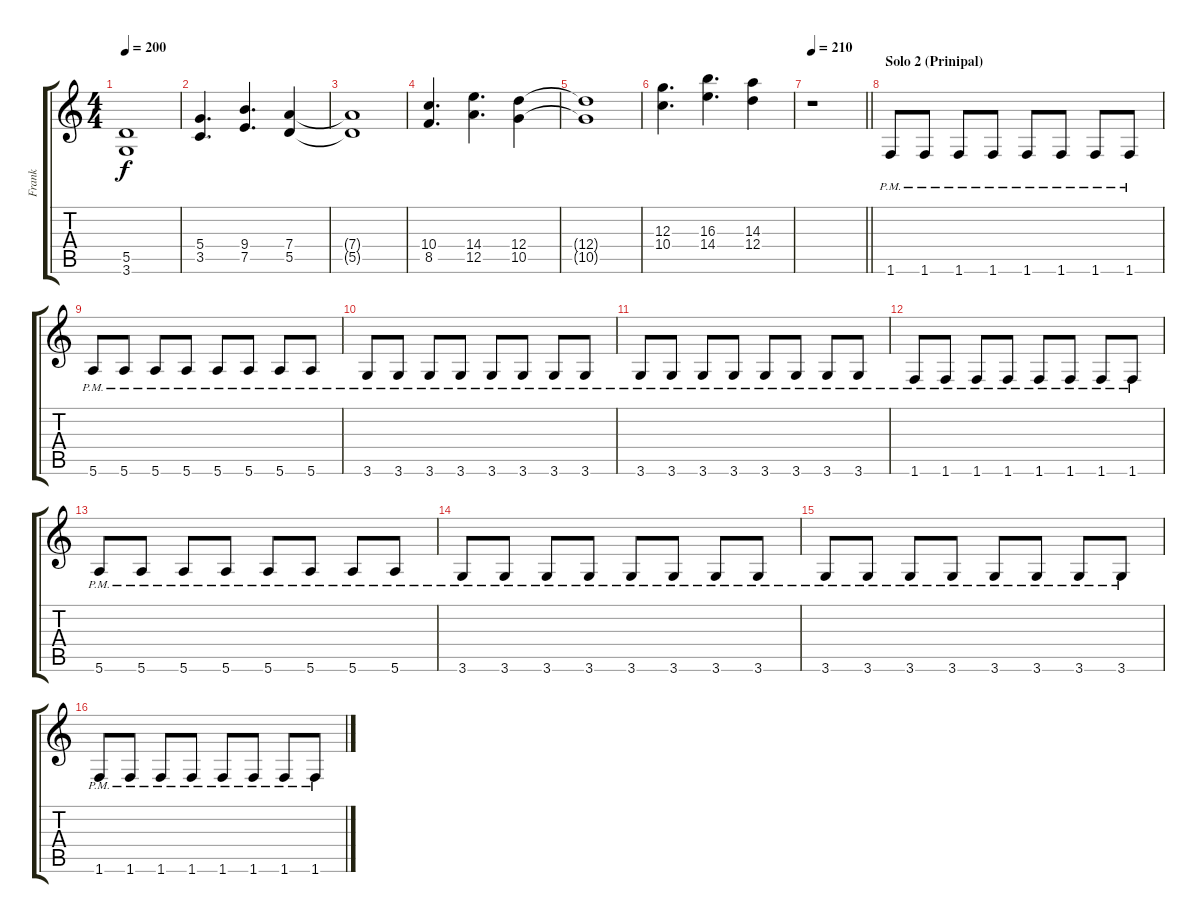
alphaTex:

\track ("Frank" "Frank") {instrument distortionguitar}
\staff {score tabs}
\tuning (E4 B3 G3 D3 A2 E2) {hide}
\ts (4 4)
\tempo 200
\clef g2
\ks c
(5.5{t} 3.6{t}).1{dy f} |
(5.4 3.5).4{d} (9.4 7.5).4{d} (7.4 5.5).4 |
(7.4{t} 5.5{t}).1 |
(10.4 8.5).4{d} (14.4 12.5).4{d} (12.4 10.5).4 |
(12.4{t} 10.5{t}).1 |
(12.3 10.4).4{d} (16.3 14.4).4{d} (14.3 12.4).4 |
\tempo 210
\barLineRight lightlight
r.1 |
\section ("" "Solo 2 (Prinipal)")
1.6{pm}.8 1.6{pm}.8 1.6{pm}.8 1.6{pm}.8 1.6{pm}.8 1.6{pm}.8 1.6{pm}.8 1.6{pm}.8 |
5.6{pm}.8 5.6{pm}.8 5.6{pm}.8 5.6{pm}.8 5.6{pm}.8 5.6{pm}.8 5.6{pm}.8 5.6{pm}.8 |
3.6{pm}.8 3.6{pm}.8 3.6{pm}.8 3.6{pm}.8 3.6{pm}.8 3.6{pm}.8 3.6{pm}.8 3.6{pm}.8 |
3.6{pm}.8 3.6{pm}.8 3.6{pm}.8 3.6{pm}.8 3.6{pm}.8 3.6{pm}.8 3.6{pm}.8 3.6{pm}.8 |
1.6{pm}.8 1.6{pm}.8 1.6{pm}.8 1.6{pm}.8 1.6{pm}.8 1.6{pm}.8 1.6{pm}.8 1.6{pm}.8 |
5.6{pm}.8 5.6{pm}.8 5.6{pm}.8 5.6{pm}.8 5.6{pm}.8 5.6{pm}.8 5.6{pm}.8 5.6{pm}.8 |
3.6{pm}.8 3.6{pm}.8 3.6{pm}.8 3.6{pm}.8 3.6{pm}.8 3.6{pm}.8 3.6{pm}.8 3.6{pm}.8 |
3.6{pm}.8 3.6{pm}.8 3.6{pm}.8 3.6{pm}.8 3.6{pm}.8 3.6{pm}.8 3.6{pm}.8 3.6{pm}.8 |
1.6{pm}.8 1.6{pm}.8 1.6{pm}.8 1.6{pm}.8 1.6{pm}.8 1.6{pm}.8 1.6{pm}.8 1.6{pm}.8
